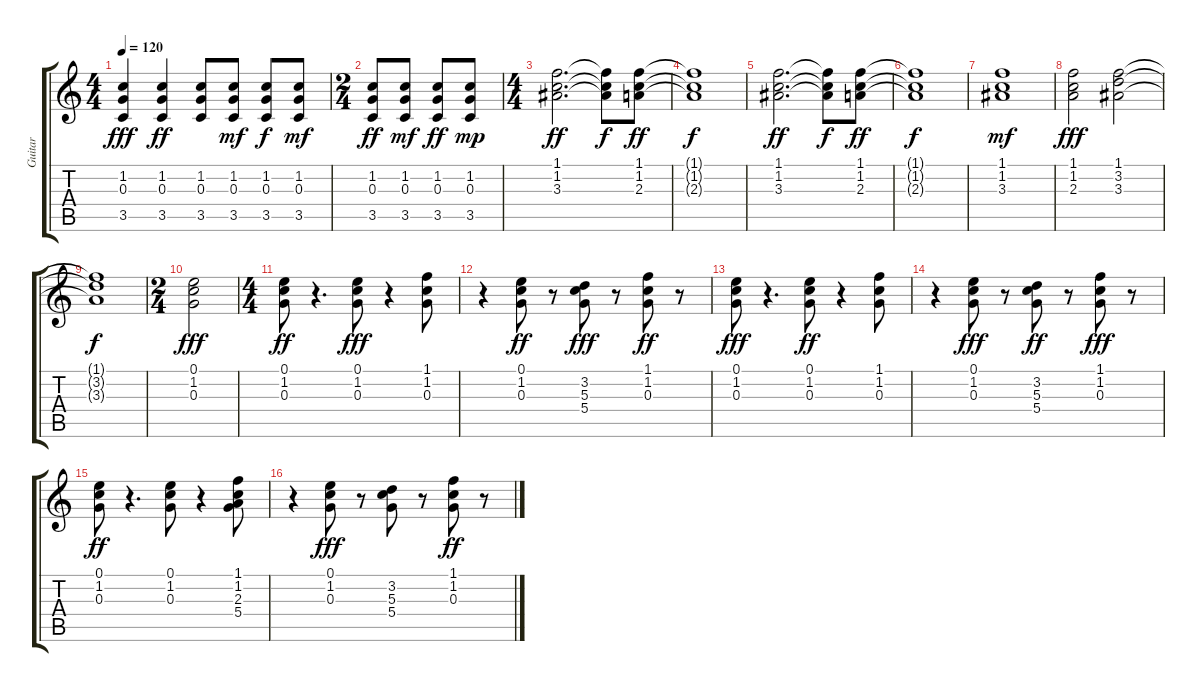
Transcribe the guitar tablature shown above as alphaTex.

\track ("Guitar" "Guitar") {instrument acousticguitarnylon}
\staff {score tabs}
\tuning (E4 B3 G3 D3 A2 E2) {hide}
\ts (4 4)
\tempo 120
\clef g2
\ks c
(1.2 0.3 3.5).4{dy fff} (1.2 0.3 3.5).4{dy ff} (1.2 0.3 3.5).8 (1.2 0.3 3.5).8{dy mf} (1.2 0.3 3.5).8{dy f} (1.2 0.3 3.5).8{dy mf} |
\ts (2 4)
(1.2 0.3 3.5).8{dy ff} (1.2 0.3 3.5).8{dy mf} (1.2 0.3 3.5).8{dy ff} (1.2 0.3 3.5).8{dy mp} |
\ts (4 4)
(1.1 1.2 3.3).2{d dy ff} (1.1{t} 1.2{t} 3.3{t}).8{dy f} (1.1 1.2 2.3).8{dy ff} |
(1.1{t} 1.2{t} 2.3{t}).1{dy f} |
(1.1 1.2 3.3).2{d dy ff} (1.1{t} 1.2{t} 3.3{t}).8{dy f} (1.1 1.2 2.3).8{dy ff} |
(1.1{t} 1.2{t} 2.3{t}).1{dy f} |
(1.1 1.2 3.3).1{dy mf} |
(1.1 1.2 2.3).2{dy fff} (1.1 3.2 3.3).2 |
(1.1{t} 3.2{t} 3.3{t}).1{dy f} |
\ts (2 4)
(0.1 1.2 0.3).2{dy fff} |
\ts (4 4)
(0.1 1.2 0.3).8{dy ff} r.4{d} (0.1 1.2 0.3).8{dy fff} r.4 (1.1 1.2 0.3).8 |
r.4 (0.1 1.2 0.3).8{dy ff} r.8 (3.2 5.3 5.4).8{dy fff} r.8 (1.1 1.2 0.3).8{dy ff} r.8 |
(0.1 1.2 0.3).8{dy fff} r.4{d} (0.1 1.2 0.3).8{dy ff} r.4 (1.1 1.2 0.3).8 |
r.4 (0.1 1.2 0.3).8{dy fff} r.8 (3.2 5.3 5.4).8{dy ff} r.8 (1.1 1.2 0.3).8{dy fff} r.8 |
(0.1 1.2 0.3).8{dy ff} r.4{d} (0.1 1.2 0.3).8 r.4 (1.1 1.2 2.3 5.4).8 |
r.4 (0.1 1.2 0.3).8{dy fff} r.8 (3.2 5.3 5.4).8 r.8 (1.1 1.2 0.3).8{dy ff} r.8
